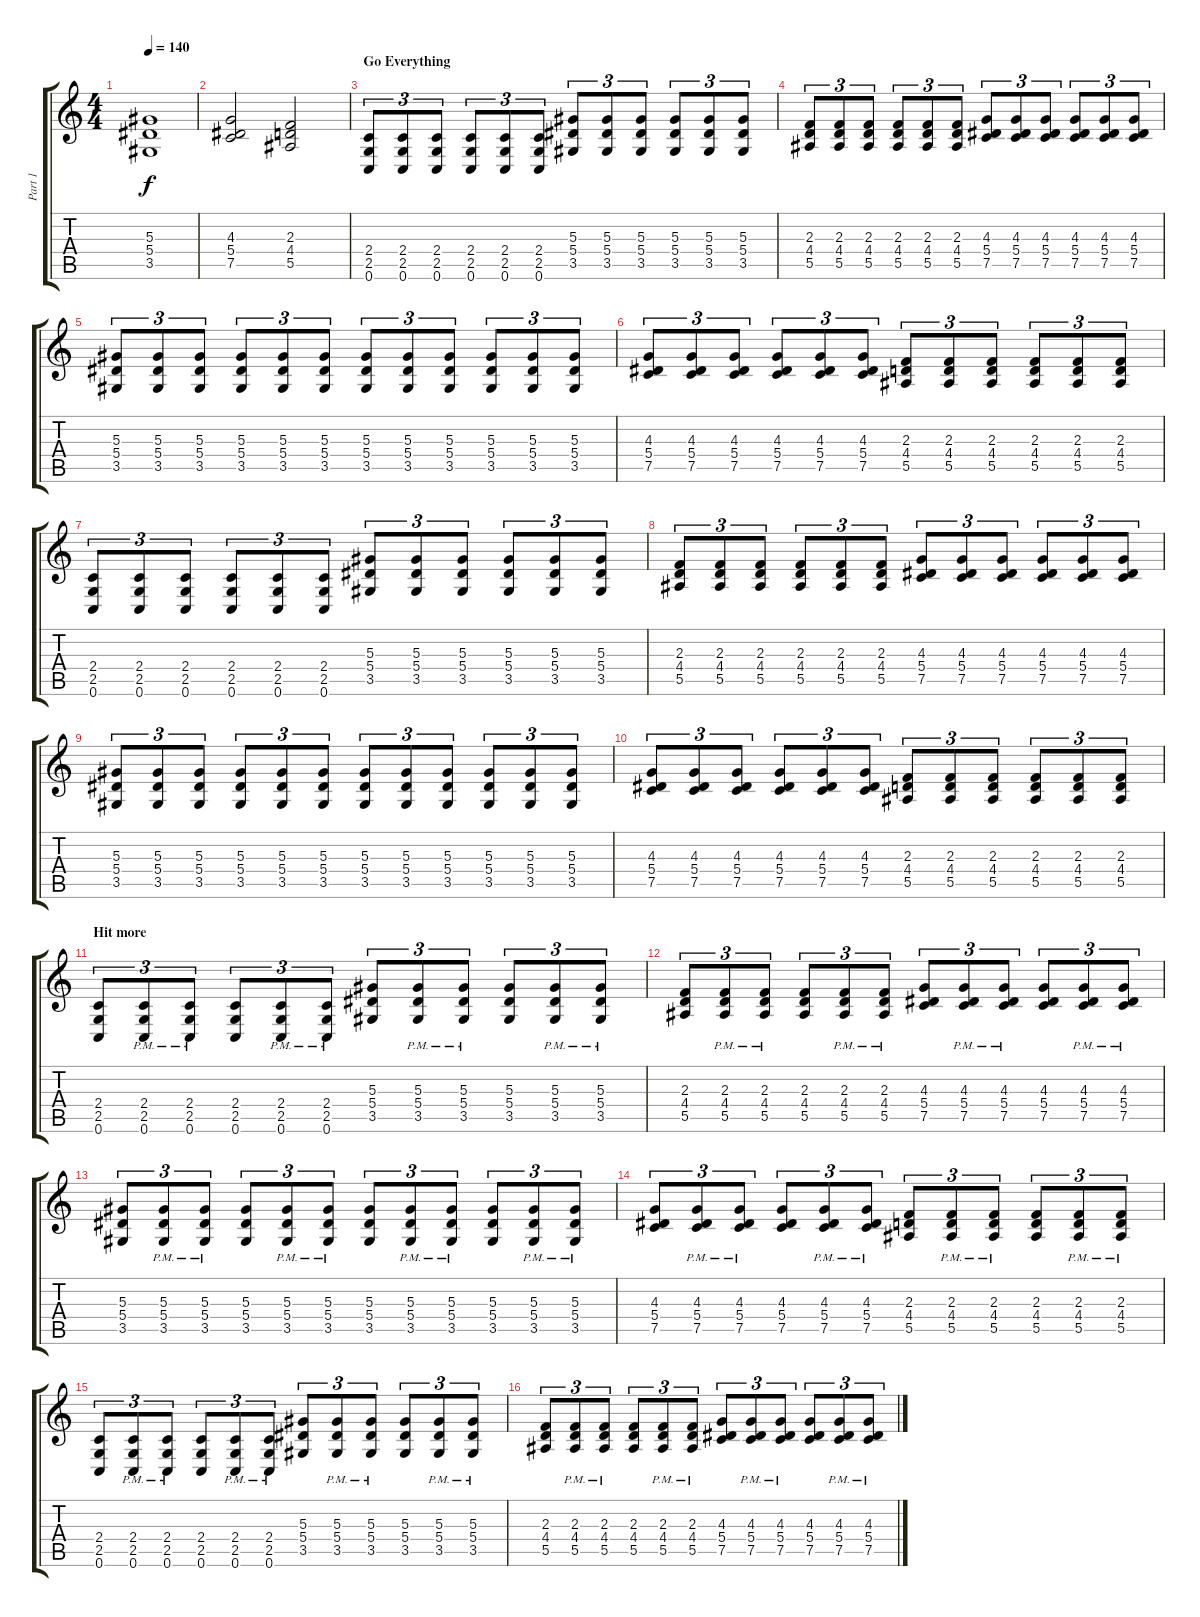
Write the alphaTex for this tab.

\track ("Part 1" "Part 1") {instrument distortionguitar}
\staff {score tabs}
\tuning (C4 G3 Eb3 Bb2 F2 C2) {hide}
\ts (4 4)
\tempo 140
\clef g2
\ks c
(5.3 5.4 3.5).1{dy f} |
(4.3 5.4 7.5).2 (2.3 4.4 5.5).2 |
\section ("" "Go Everything")
(2.4 2.5 0.6).8{tu (3 2)} (2.4 2.5 0.6).8{tu (3 2)} (2.4 2.5 0.6).8{tu (3 2)} (2.4 2.5 0.6).8{tu (3 2)} (2.4 2.5 0.6).8{tu (3 2)} (2.4 2.5 0.6).8{tu (3 2)} (5.3 5.4 3.5).8{tu (3 2)} (5.3 5.4 3.5).8{tu (3 2)} (5.3 5.4 3.5).8{tu (3 2)} (5.3 5.4 3.5).8{tu (3 2)} (5.3 5.4 3.5).8{tu (3 2)} (5.3 5.4 3.5).8{tu (3 2)} |
(2.3 4.4 5.5).8{tu (3 2)} (2.3 4.4 5.5).8{tu (3 2)} (2.3 4.4 5.5).8{tu (3 2)} (2.3 4.4 5.5).8{tu (3 2)} (2.3 4.4 5.5).8{tu (3 2)} (2.3 4.4 5.5).8{tu (3 2)} (4.3 5.4 7.5).8{tu (3 2)} (4.3 5.4 7.5).8{tu (3 2)} (4.3 5.4 7.5).8{tu (3 2)} (4.3 5.4 7.5).8{tu (3 2)} (4.3 5.4 7.5).8{tu (3 2)} (4.3 5.4 7.5).8{tu (3 2)} |
(5.3 5.4 3.5).8{tu (3 2)} (5.3 5.4 3.5).8{tu (3 2)} (5.3 5.4 3.5).8{tu (3 2)} (5.3 5.4 3.5).8{tu (3 2)} (5.3 5.4 3.5).8{tu (3 2)} (5.3 5.4 3.5).8{tu (3 2)} (5.3 5.4 3.5).8{tu (3 2)} (5.3 5.4 3.5).8{tu (3 2)} (5.3 5.4 3.5).8{tu (3 2)} (5.3 5.4 3.5).8{tu (3 2)} (5.3 5.4 3.5).8{tu (3 2)} (5.3 5.4 3.5).8{tu (3 2)} |
(4.3 5.4 7.5).8{tu (3 2)} (4.3 5.4 7.5).8{tu (3 2)} (4.3 5.4 7.5).8{tu (3 2)} (4.3 5.4 7.5).8{tu (3 2)} (4.3 5.4 7.5).8{tu (3 2)} (4.3 5.4 7.5).8{tu (3 2)} (2.3 4.4 5.5).8{tu (3 2)} (2.3 4.4 5.5).8{tu (3 2)} (2.3 4.4 5.5).8{tu (3 2)} (2.3 4.4 5.5).8{tu (3 2)} (2.3 4.4 5.5).8{tu (3 2)} (2.3 4.4 5.5).8{tu (3 2)} |
(2.4 2.5 0.6).8{tu (3 2)} (2.4 2.5 0.6).8{tu (3 2)} (2.4 2.5 0.6).8{tu (3 2)} (2.4 2.5 0.6).8{tu (3 2)} (2.4 2.5 0.6).8{tu (3 2)} (2.4 2.5 0.6).8{tu (3 2)} (5.3 5.4 3.5).8{tu (3 2)} (5.3 5.4 3.5).8{tu (3 2)} (5.3 5.4 3.5).8{tu (3 2)} (5.3 5.4 3.5).8{tu (3 2)} (5.3 5.4 3.5).8{tu (3 2)} (5.3 5.4 3.5).8{tu (3 2)} |
(2.3 4.4 5.5).8{tu (3 2)} (2.3 4.4 5.5).8{tu (3 2)} (2.3 4.4 5.5).8{tu (3 2)} (2.3 4.4 5.5).8{tu (3 2)} (2.3 4.4 5.5).8{tu (3 2)} (2.3 4.4 5.5).8{tu (3 2)} (4.3 5.4 7.5).8{tu (3 2)} (4.3 5.4 7.5).8{tu (3 2)} (4.3 5.4 7.5).8{tu (3 2)} (4.3 5.4 7.5).8{tu (3 2)} (4.3 5.4 7.5).8{tu (3 2)} (4.3 5.4 7.5).8{tu (3 2)} |
(5.3 5.4 3.5).8{tu (3 2)} (5.3 5.4 3.5).8{tu (3 2)} (5.3 5.4 3.5).8{tu (3 2)} (5.3 5.4 3.5).8{tu (3 2)} (5.3 5.4 3.5).8{tu (3 2)} (5.3 5.4 3.5).8{tu (3 2)} (5.3 5.4 3.5).8{tu (3 2)} (5.3 5.4 3.5).8{tu (3 2)} (5.3 5.4 3.5).8{tu (3 2)} (5.3 5.4 3.5).8{tu (3 2)} (5.3 5.4 3.5).8{tu (3 2)} (5.3 5.4 3.5).8{tu (3 2)} |
(4.3 5.4 7.5).8{tu (3 2)} (4.3 5.4 7.5).8{tu (3 2)} (4.3 5.4 7.5).8{tu (3 2)} (4.3 5.4 7.5).8{tu (3 2)} (4.3 5.4 7.5).8{tu (3 2)} (4.3 5.4 7.5).8{tu (3 2)} (2.3 4.4 5.5).8{tu (3 2)} (2.3 4.4 5.5).8{tu (3 2)} (2.3 4.4 5.5).8{tu (3 2)} (2.3 4.4 5.5).8{tu (3 2)} (2.3 4.4 5.5).8{tu (3 2)} (2.3 4.4 5.5).8{tu (3 2)} |
\section ("" "Hit more")
(2.4 2.5 0.6).8{tu (3 2)} (2.4{pm} 2.5 0.6{pm}).8{tu (3 2)} (2.4{pm} 2.5{pm} 0.6{pm}).8{tu (3 2)} (2.4 2.5 0.6).8{tu (3 2)} (2.4{pm} 2.5{pm} 0.6{pm}).8{tu (3 2)} (2.4{pm} 2.5{pm} 0.6{pm}).8{tu (3 2)} (5.3 5.4 3.5).8{tu (3 2)} (5.3{pm} 5.4{pm} 3.5{pm}).8{tu (3 2)} (5.3{pm} 5.4{pm} 3.5{pm}).8{tu (3 2)} (5.3 5.4 3.5).8{tu (3 2)} (5.3{pm} 5.4{pm} 3.5{pm}).8{tu (3 2)} (5.3{pm} 5.4{pm} 3.5{pm}).8{tu (3 2)} |
(2.3 4.4 5.5).8{tu (3 2)} (2.3{pm} 4.4{pm} 5.5).8{tu (3 2)} (2.3{pm} 4.4{pm} 5.5{pm}).8{tu (3 2)} (2.3 4.4 5.5).8{tu (3 2)} (2.3{pm} 4.4{pm} 5.5{pm}).8{tu (3 2)} (2.3{pm} 4.4{pm} 5.5{pm}).8{tu (3 2)} (4.3 5.4 7.5).8{tu (3 2)} (4.3{pm} 5.4{pm} 7.5{pm}).8{tu (3 2)} (4.3{pm} 5.4{pm} 7.5{pm}).8{tu (3 2)} (4.3 5.4 7.5).8{tu (3 2)} (4.3{pm} 5.4{pm} 7.5{pm}).8{tu (3 2)} (4.3{pm} 5.4{pm} 7.5{pm}).8{tu (3 2)} |
(5.3 5.4 3.5).8{tu (3 2)} (5.3{pm} 5.4{pm} 3.5).8{tu (3 2)} (5.3{pm} 5.4{pm} 3.5{pm}).8{tu (3 2)} (5.3 5.4 3.5).8{tu (3 2)} (5.3{pm} 5.4{pm} 3.5{pm}).8{tu (3 2)} (5.3{pm} 5.4{pm} 3.5{pm}).8{tu (3 2)} (5.3 5.4 3.5).8{tu (3 2)} (5.3{pm} 5.4{pm} 3.5{pm}).8{tu (3 2)} (5.3{pm} 5.4{pm} 3.5{pm}).8{tu (3 2)} (5.3 5.4 3.5).8{tu (3 2)} (5.3{pm} 5.4{pm} 3.5{pm}).8{tu (3 2)} (5.3{pm} 5.4{pm} 3.5{pm}).8{tu (3 2)} |
(4.3 5.4 7.5).8{tu (3 2)} (4.3{pm} 5.4{pm} 7.5).8{tu (3 2)} (4.3{pm} 5.4{pm} 7.5{pm}).8{tu (3 2)} (4.3 5.4 7.5).8{tu (3 2)} (4.3{pm} 5.4{pm} 7.5{pm}).8{tu (3 2)} (4.3{pm} 5.4{pm} 7.5{pm}).8{tu (3 2)} (2.3 4.4 5.5).8{tu (3 2)} (2.3{pm} 4.4{pm} 5.5{pm}).8{tu (3 2)} (2.3{pm} 4.4{pm} 5.5{pm}).8{tu (3 2)} (2.3 4.4 5.5).8{tu (3 2)} (2.3{pm} 4.4{pm} 5.5{pm}).8{tu (3 2)} (2.3{pm} 4.4{pm} 5.5{pm}).8{tu (3 2)} |
(2.4 2.5 0.6).8{tu (3 2)} (2.4{pm} 2.5 0.6{pm}).8{tu (3 2)} (2.4{pm} 2.5{pm} 0.6{pm}).8{tu (3 2)} (2.4 2.5 0.6).8{tu (3 2)} (2.4{pm} 2.5{pm} 0.6{pm}).8{tu (3 2)} (2.4{pm} 2.5{pm} 0.6{pm}).8{tu (3 2)} (5.3 5.4 3.5).8{tu (3 2)} (5.3{pm} 5.4{pm} 3.5{pm}).8{tu (3 2)} (5.3{pm} 5.4{pm} 3.5{pm}).8{tu (3 2)} (5.3 5.4 3.5).8{tu (3 2)} (5.3{pm} 5.4{pm} 3.5{pm}).8{tu (3 2)} (5.3{pm} 5.4{pm} 3.5{pm}).8{tu (3 2)} |
(2.3 4.4 5.5).8{tu (3 2)} (2.3{pm} 4.4{pm} 5.5).8{tu (3 2)} (2.3{pm} 4.4{pm} 5.5{pm}).8{tu (3 2)} (2.3 4.4 5.5).8{tu (3 2)} (2.3{pm} 4.4{pm} 5.5{pm}).8{tu (3 2)} (2.3{pm} 4.4{pm} 5.5{pm}).8{tu (3 2)} (4.3 5.4 7.5).8{tu (3 2)} (4.3{pm} 5.4{pm} 7.5{pm}).8{tu (3 2)} (4.3{pm} 5.4{pm} 7.5{pm}).8{tu (3 2)} (4.3 5.4 7.5).8{tu (3 2)} (4.3{pm} 5.4{pm} 7.5{pm}).8{tu (3 2)} (4.3{pm} 5.4{pm} 7.5{pm}).8{tu (3 2)}
